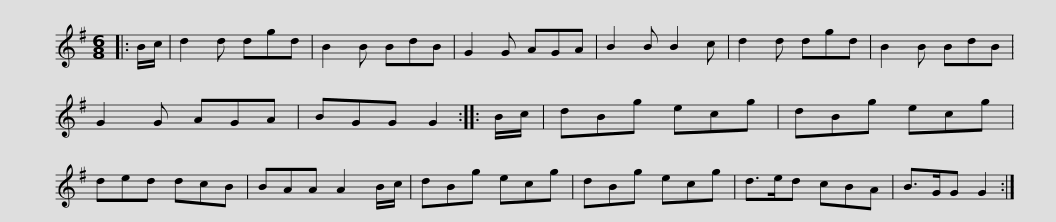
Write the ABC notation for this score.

X:1
L:1/8
M:6/8
I:linebreak $
K:G
V:1 treble
V:1
|: B/c/ | d2 d dgd | B2 B BdB | G2 G AGA | B2 B B2 c | %5
 d2 d dgd | B2 B BdB | G2 G AGA | BGG G2 ::$ B/c/ | %10
 dBg ecg | dBg ecg | ded dcB | BAA A2 B/c/ | dBg ecg | %15
 dBg ecg | d>ed cBA |$ B>GG G2 :| %18
